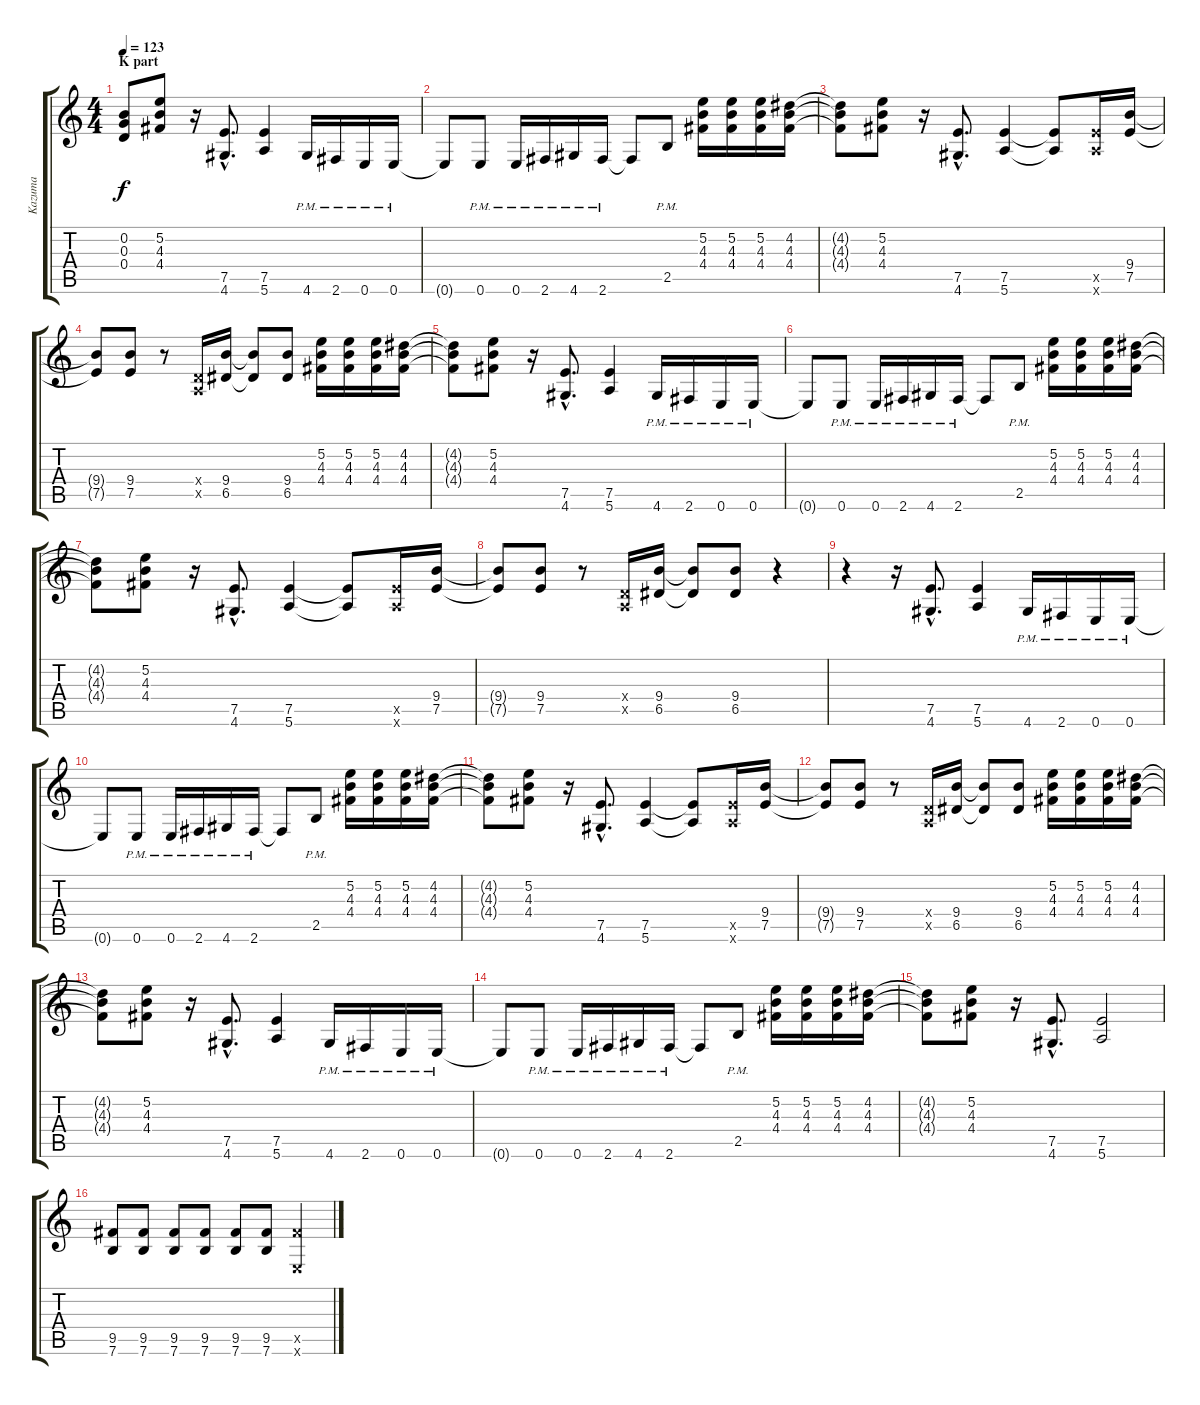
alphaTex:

\track ("Kazuma" "Kazuma") {instrument distortionguitar}
\staff {score tabs}
\tuning (E4 B3 G3 D3 A2 E2) {hide}
\ts (4 4)
\section ("" "K part")
\tempo 123
\clef g2
\ks c
(0.2 0.3 0.4).8{dy f} (5.2 4.3 4.4).8 r.16 (7.5{hac} 4.6{hac}).8{d} (7.5 5.6).4 4.6{pm}.16 2.6{pm}.16 0.6{pm}.16 0.6{pm}.16 |
0.6{t}.8 0.6{pm}.8 0.6{pm}.16 2.6{pm}.16 4.6{pm}.16 2.6{pm}.16 2.6{t}.8 2.5{pm}.8 (5.2 4.3 4.4).16 (5.2 4.3 4.4).16 (5.2 4.3 4.4).16 (4.2 4.3 4.4).16 |
(4.2{t} 4.3{t} 4.4{t}).8 (5.2 4.3 4.4).8 r.16 (7.5{hac} 4.6{hac}).8{d} (7.5 5.6).4 (7.5{t} 5.6{t}).8 (7.5{x} 5.6{x}).16 (9.4 7.5).16 |
(9.4{t} 7.5{t}).8 (9.4 7.5).8 r.8 (0.4{x} 0.5{x}).16 (9.4 6.5).16 (9.4{t} 6.5{t}).8 (9.4 6.5).8 (5.2 4.3 4.4).16 (5.2 4.3 4.4).16 (5.2 4.3 4.4).16 (4.2 4.3 4.4).16 |
(4.2{t} 4.3{t} 4.4{t}).8 (5.2 4.3 4.4).8 r.16 (7.5{hac} 4.6{hac}).8{d} (7.5 5.6).4 4.6{pm}.16 2.6{pm}.16 0.6{pm}.16 0.6{pm}.16 |
0.6{t}.8 0.6{pm}.8 0.6{pm}.16 2.6{pm}.16 4.6{pm}.16 2.6{pm}.16 2.6{t}.8 2.5{pm}.8 (5.2 4.3 4.4).16 (5.2 4.3 4.4).16 (5.2 4.3 4.4).16 (4.2 4.3 4.4).16 |
(4.2{t} 4.3{t} 4.4{t}).8 (5.2 4.3 4.4).8 r.16 (7.5{hac} 4.6{hac}).8{d} (7.5 5.6).4 (7.5{t} 5.6{t}).8 (7.5{x} 5.6{x}).16 (9.4 7.5).16 |
(9.4{t} 7.5{t}).8 (9.4 7.5).8 r.8 (0.4{x} 0.5{x}).16 (9.4 6.5).16 (9.4{t} 6.5{t}).8 (9.4 6.5).8 r.4 |
r.4 r.16 (7.5{hac} 4.6{hac}).8{d} (7.5 5.6).4 4.6{pm}.16 2.6{pm}.16 0.6{pm}.16 0.6{pm}.16 |
0.6{t}.8 0.6{pm}.8 0.6{pm}.16 2.6{pm}.16 4.6{pm}.16 2.6{pm}.16 2.6{t}.8 2.5{pm}.8 (5.2 4.3 4.4).16 (5.2 4.3 4.4).16 (5.2 4.3 4.4).16 (4.2 4.3 4.4).16 |
(4.2{t} 4.3{t} 4.4{t}).8 (5.2 4.3 4.4).8 r.16 (7.5{hac} 4.6{hac}).8{d} (7.5 5.6).4 (7.5{t} 5.6{t}).8 (7.5{x} 5.6{x}).16 (9.4 7.5).16 |
(9.4{t} 7.5{t}).8 (9.4 7.5).8 r.8 (0.4{x} 0.5{x}).16 (9.4 6.5).16 (9.4{t} 6.5{t}).8 (9.4 6.5).8 (5.2 4.3 4.4).16 (5.2 4.3 4.4).16 (5.2 4.3 4.4).16 (4.2 4.3 4.4).16 |
(4.2{t} 4.3{t} 4.4{t}).8 (5.2 4.3 4.4).8 r.16 (7.5{hac} 4.6{hac}).8{d} (7.5 5.6).4 4.6{pm}.16 2.6{pm}.16 0.6{pm}.16 0.6{pm}.16 |
0.6{t}.8 0.6{pm}.8 0.6{pm}.16 2.6{pm}.16 4.6{pm}.16 2.6{pm}.16 2.6{t}.8 2.5{pm}.8 (5.2 4.3 4.4).16 (5.2 4.3 4.4).16 (5.2 4.3 4.4).16 (4.2 4.3 4.4).16 |
(4.2{t} 4.3{t} 4.4{t}).8 (5.2 4.3 4.4).8 r.16 (7.5{hac} 4.6{hac}).8{d} (7.5 5.6).2 |
(9.5 7.6).8 (9.5 7.6).8 (9.5 7.6).8 (9.5 7.6).8 (9.5 7.6).8 (9.5 7.6).8 (9.5{x} 0.6{x}).4
